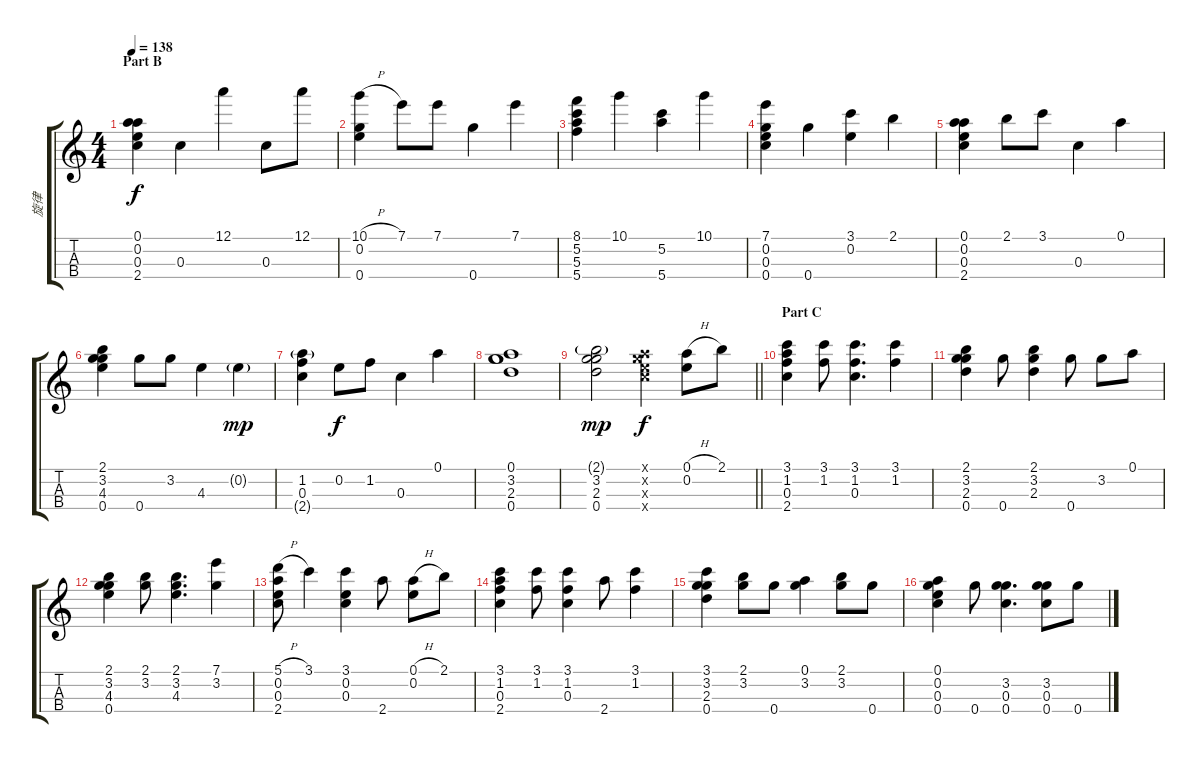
\track ("旋律" "旋律") {instrument acousticguitarnylon}
\staff {score tabs}
\tuning (A4 E4 C4 G4) {hide}
\ts (4 4)
\section ("" "Part B")
\tempo 138
\clef g2
\ks c
(0.1 0.2 0.3 2.4).4{dy f} 0.3.4 12.1.4 0.3.8 12.1.8 |
(10.1{h} 0.2 0.4).4 7.1.8 7.1.8 0.4.4 7.1.4 |
(8.1 5.2 5.3 5.4).4 10.1.4 (5.2 5.4).4 10.1.4 |
(7.1 0.2 0.3 0.4).4 0.4.4 (3.1 0.2).4 2.1.4 |
(0.1 0.2 0.3 2.4).4 2.1.8 3.1.8 0.3.4 0.1.4 |
(2.1 3.2 4.3 0.4).4 0.4.8 3.2.8 4.3.4 0.2{g}.4{dy mp} |
(1.2 0.3 2.4{g}).4 0.2.8{dy f} 1.2.8 0.3.4 0.1.4 |
(0.1 3.2 2.3 0.4).1 |
\barLineRight lightlight
(2.1{g} 3.2 2.3 0.4).2{dy mp} (0.1{x} 0.2{x} 0.3{x} 0.4{x}).4{dy f} (0.1{h} 0.2).8 2.1.8 |
\section ("" "Part C")
(3.1 1.2 0.3 2.4).4 (3.1 1.2).8 (3.1 1.2 0.3).4{d} (3.1 1.2).4 |
(2.1 3.2 2.3 0.4).4 0.4.8 (2.1 3.2 2.3).4 0.4.8 3.2.8 0.1.8 |
(2.1 3.2 4.3 0.4).4 (2.1 3.2).8 (2.1 3.2 4.3).4{d} (7.1 3.2).4 |
(5.1{h} 0.2 0.3 2.4).8 3.1.4 (3.1 0.2 0.3).4 2.4.8 (0.1{h} 0.2).8 2.1.8 |
(3.1 1.2 0.3 2.4).4 (3.1 1.2).8 (3.1 1.2 0.3).4 2.4.8 (3.1 1.2).4 |
(3.1 3.2 2.3 0.4).4 (2.1 3.2).8 0.4.8 (0.1 3.2).4 (2.1 3.2).8 0.4.8 |
(0.1 0.2 0.3 0.4).4 0.4.8 (3.2 0.3 0.4).4{d} (3.2 0.3 0.4).8 0.4.8
